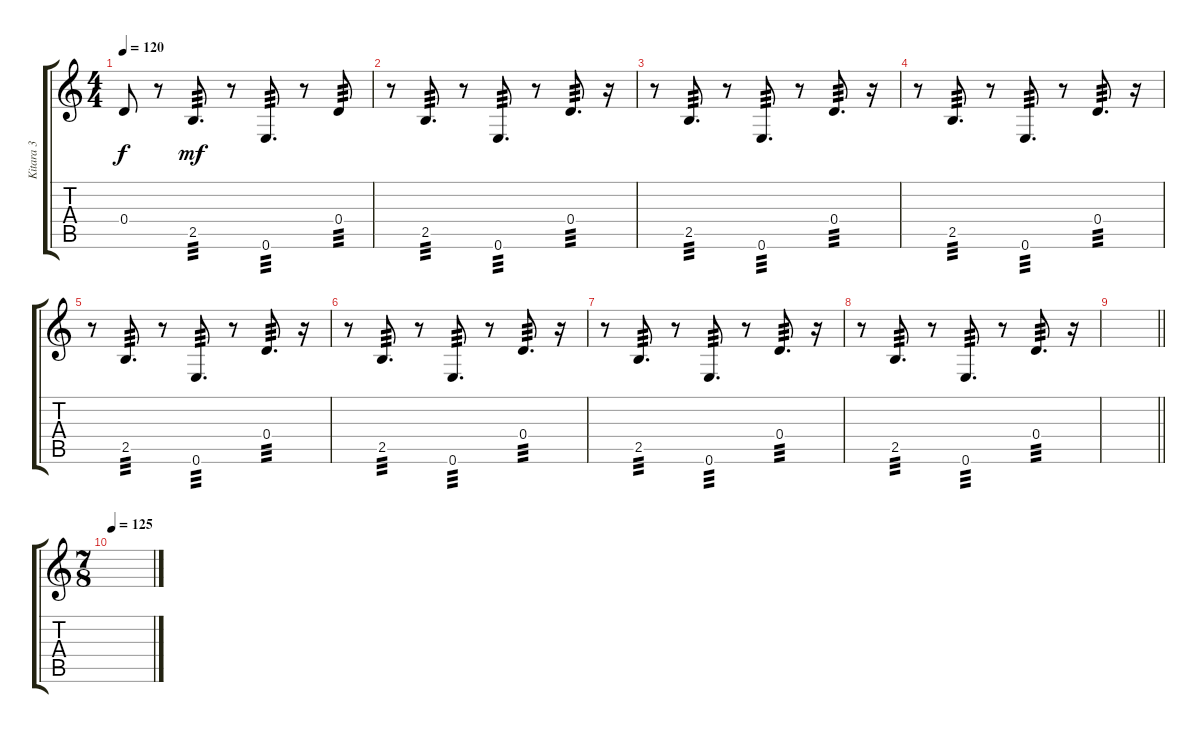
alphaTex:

\track ("Kitara 3" "Kitara 3") {instrument overdrivenguitar}
\staff {score tabs}
\tuning (E4 B3 G3 D3 A2 E2) {hide}
\ts (4 4)
\tempo 120
\clef g2
\ks c
0.4{t}.8{dy f} r.8 2.5.8{d tp 3 dy mf} r.8 0.6.8{d tp 3} r.8 0.4.8{tp 3} |
r.8 2.5.8{d tp 3} r.8 0.6.8{d tp 3} r.8 0.4.8{d tp 3} r.16 |
r.8 2.5.8{d tp 3} r.8 0.6.8{d tp 3} r.8 0.4.8{d tp 3} r.16 |
r.8 2.5.8{d tp 3} r.8 0.6.8{d tp 3} r.8 0.4.8{d tp 3} r.16 |
r.8 2.5.8{d tp 3} r.8 0.6.8{d tp 3} r.8 0.4.8{d tp 3} r.16 |
r.8 2.5.8{d tp 3} r.8 0.6.8{d tp 3} r.8 0.4.8{d tp 3} r.16 |
r.8 2.5.8{d tp 3} r.8 0.6.8{d tp 3} r.8 0.4.8{d tp 3} r.16 |
r.8 2.5.8{d tp 3} r.8 0.6.8{d tp 3} r.8 0.4.8{d tp 3} r.16 |
\barLineRight lightlight
|
\ts (7 8)
\section ("" "")
\tempo 125
